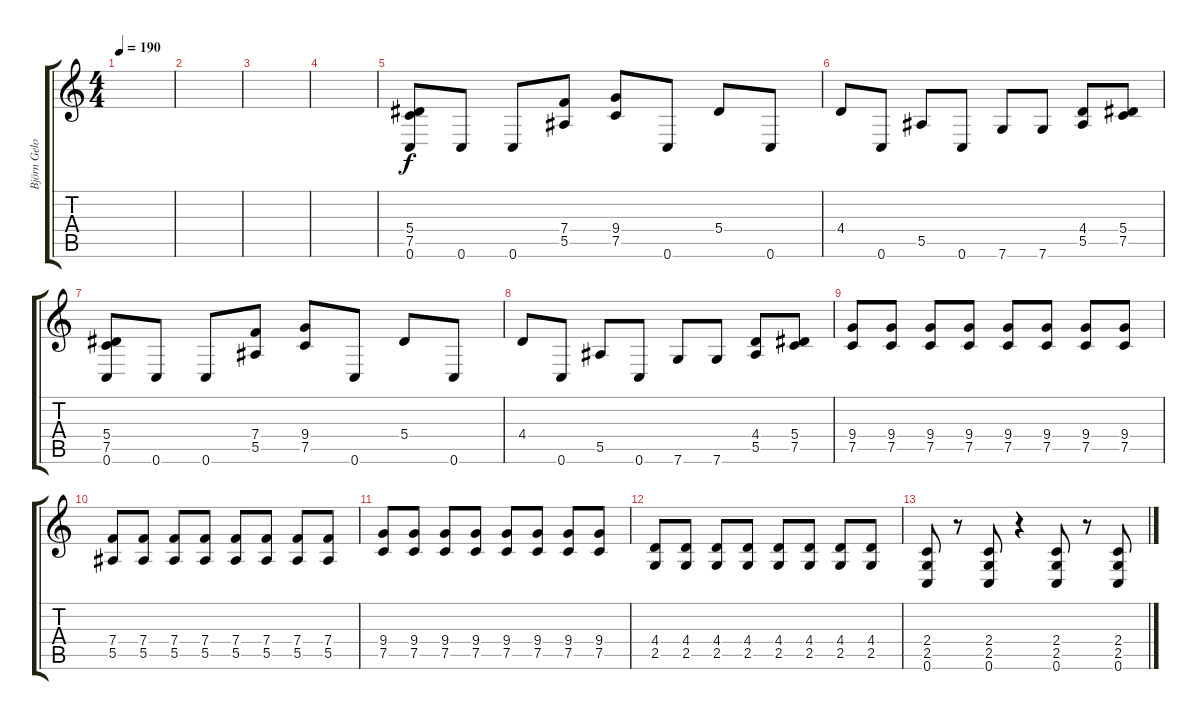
\track ("Björn Gelotte" "Björn Gelo") {instrument distortionguitar}
\staff {score tabs}
\tuning (C4 G3 Eb3 Bb2 F2 C2) {hide}
\ts (4 4)
\tempo 190
\clef g2
\ks c
|
|
|
|
(5.4 7.5 0.6).8 0.6.8 0.6.8 (7.4 5.5).8 (9.4 7.5).8 0.6.8 5.4.8 0.6.8 |
4.4.8 0.6.8 5.5.8 0.6.8 7.6.8 7.6.8 (4.4 5.5).8 (5.4 7.5).8 |
(5.4 7.5 0.6).8 0.6.8 0.6.8 (7.4 5.5).8 (9.4 7.5).8 0.6.8 5.4.8 0.6.8 |
4.4.8 0.6.8 5.5.8 0.6.8 7.6.8 7.6.8 (4.4 5.5).8 (5.4 7.5).8 |
(9.4 7.5).8 (9.4 7.5).8 (9.4 7.5).8 (9.4 7.5).8 (9.4 7.5).8 (9.4 7.5).8 (9.4 7.5).8 (9.4 7.5).8 |
(7.4 5.5).8 (7.4 5.5).8 (7.4 5.5).8 (7.4 5.5).8 (7.4 5.5).8 (7.4 5.5).8 (7.4 5.5).8 (7.4 5.5).8 |
(9.4 7.5).8 (9.4 7.5).8 (9.4 7.5).8 (9.4 7.5).8 (9.4 7.5).8 (9.4 7.5).8 (9.4 7.5).8 (9.4 7.5).8 |
(4.4 2.5).8 (4.4 2.5).8 (4.4 2.5).8 (4.4 2.5).8 (4.4 2.5).8 (4.4 2.5).8 (4.4 2.5).8 (4.4 2.5).8 |
(2.4 2.5 0.6).8 r.8 (2.4 2.5 0.6).8 r.4 (2.4 2.5 0.6).8 r.8 (2.4 2.5 0.6).8
